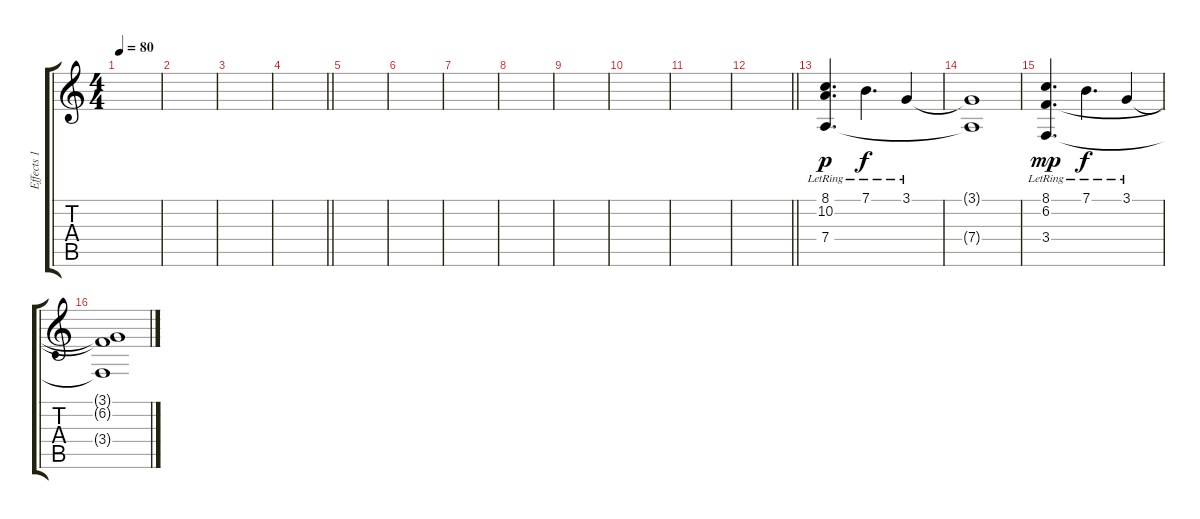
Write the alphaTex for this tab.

\track ("Effects 1" "Effects 1") {instrument orchestralharp}
\staff {score tabs}
\tuning (E4 B3 G3 D3 A2 E2) {hide}
\ts (4 4)
\tempo 80
\clef g2
\ks c
|
|
|
\barLineRight lightlight
|
|
|
|
|
|
|
|
\barLineRight lightlight
|
(8.1{lr} 10.2{lr} 7.4{lr}).4{d dy p} 7.1{lr}.4{d dy f} 3.1{lr}.4 |
(3.1{t} 7.4{t}).1 |
(8.1{lr} 6.2 3.4).4{d dy mp} 7.1{lr}.4{d dy f} 3.1{lr}.4 |
(3.1{t} 6.2{t} 3.4{t}).1
